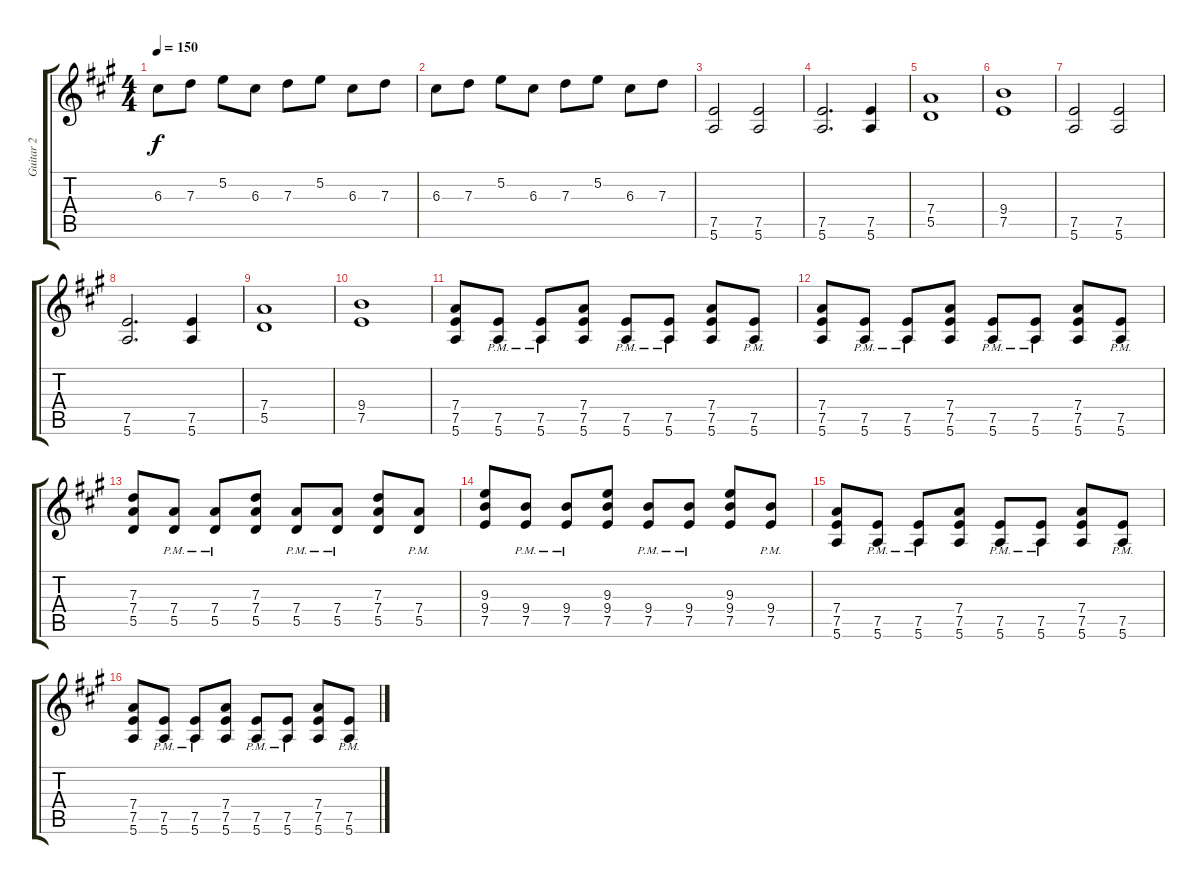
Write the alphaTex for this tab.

\track ("Guitar 2" "Guitar 2") {instrument acousticguitarsteel bank 211}
\staff {score tabs}
\tuning (E4 B3 G3 D3 A2 E2) {hide}
\ts (4 4)
\tempo 150
\clef g2
\ks a
6.3.8{dy f} 7.3.8 5.2.8 6.3.8 7.3.8 5.2.8 6.3.8 7.3.8 |
6.3.8 7.3.8 5.2.8 6.3.8 7.3.8 5.2.8 6.3.8 7.3.8 |
(7.5 5.6).2 (7.5 5.6).2 |
(7.5 5.6).2{d} (7.5 5.6).4 |
(7.4 5.5).1 |
(9.4 7.5).1 |
(7.5 5.6).2 (7.5 5.6).2 |
(7.5 5.6).2{d} (7.5 5.6).4 |
(7.4 5.5).1 |
(9.4 7.5).1 |
(7.4 7.5 5.6).8 (7.5 5.6{pm}).8 (7.5 5.6{pm}).8 (7.4 7.5 5.6).8 (7.5 5.6{pm}).8 (7.5 5.6{pm}).8 (7.4 7.5 5.6).8 (7.5 5.6{pm}).8 |
(7.4 7.5 5.6).8 (7.5 5.6{pm}).8 (7.5 5.6{pm}).8 (7.4 7.5 5.6).8 (7.5 5.6{pm}).8 (7.5 5.6{pm}).8 (7.4 7.5 5.6).8 (7.5 5.6{pm}).8 |
(7.3 7.4 5.5).8 (7.4 5.5{pm}).8 (7.4 5.5{pm}).8 (7.3 7.4 5.5).8 (7.4 5.5{pm}).8 (7.4 5.5{pm}).8 (7.3 7.4 5.5).8 (7.4 5.5{pm}).8 |
(9.3 9.4 7.5).8 (9.4 7.5{pm}).8 (9.4 7.5{pm}).8 (9.3 9.4 7.5).8 (9.4 7.5{pm}).8 (9.4 7.5{pm}).8 (9.3 9.4 7.5).8 (9.4 7.5{pm}).8 |
(7.4 7.5 5.6).8 (7.5 5.6{pm}).8 (7.5 5.6{pm}).8 (7.4 7.5 5.6).8 (7.5 5.6{pm}).8 (7.5 5.6{pm}).8 (7.4 7.5 5.6).8 (7.5 5.6{pm}).8 |
(7.4 7.5 5.6).8 (7.5 5.6{pm}).8 (7.5 5.6{pm}).8 (7.4 7.5 5.6).8 (7.5 5.6{pm}).8 (7.5 5.6{pm}).8 (7.4 7.5 5.6).8 (7.5 5.6{pm}).8
